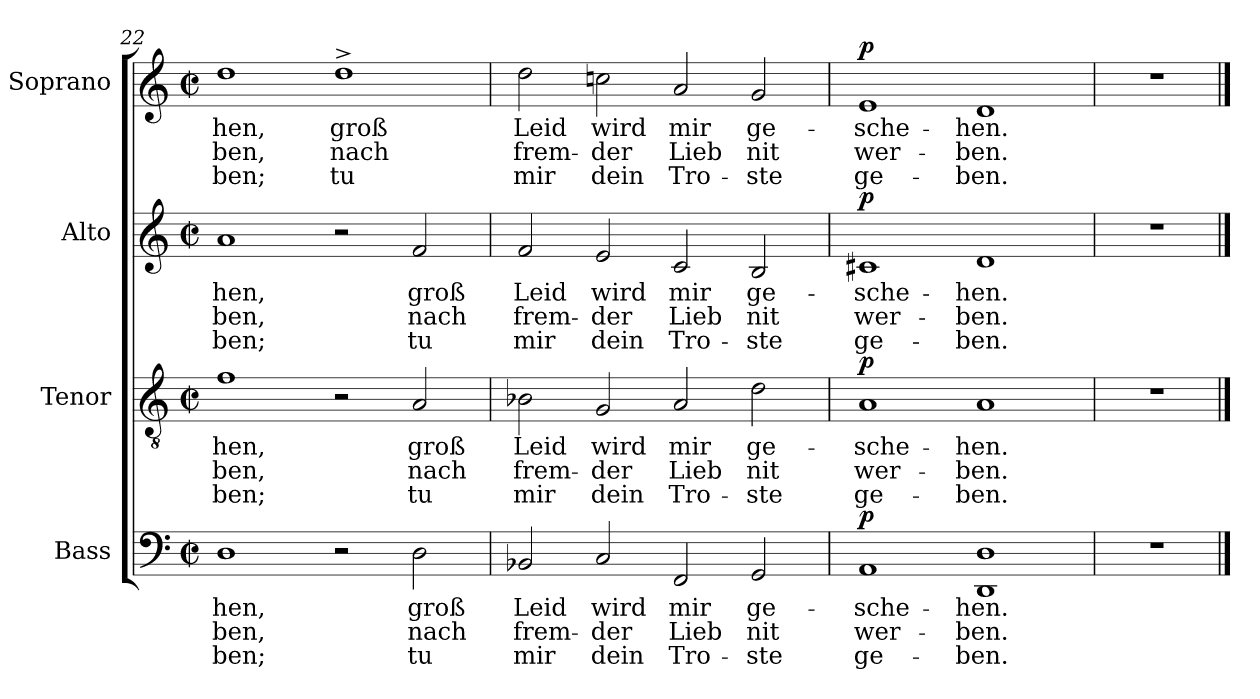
**kern	**text	**text	**text	**dynam	**kern	**text	**text	**text	**dynam	**kern	**text	**text	**text	**dynam	**kern	**text	**text	**text	**dynam
*part4	*part4	*part4	*part4	*part4	*part3	*part3	*part3	*part3	*part3	*part2	*part2	*part2	*part2	*part2	*part1	*part1	*part1	*part1	*part1
*staff4	*staff4	*staff4	*staff4	*staff4	*staff3	*staff3	*staff3	*staff3	*staff3	*staff2	*staff2	*staff2	*staff2	*staff2	*staff1	*staff1	*staff1	*staff1	*staff1
*I"Bass	*	*	*	*	*I"Tenor	*	*	*	*	*I"Alto	*	*	*	*	*I"Soprano	*	*	*	*
*	*	*	*	*	*	*	*	*	*	*	*	*	*	*	*I'Pno	*	*	*	*
!!LO:PB:g=z
*clefF4	*	*	*	*	*clefGv2	*	*	*	*	*clefG2	*	*	*	*	*clefG2	*	*	*	*
*k[]	*	*	*	*	*k[]	*	*	*	*	*k[]	*	*	*	*	*k[]	*	*	*	*
*C:	*	*	*	*	*C:	*	*	*	*	*C:	*	*	*	*	*C:	*	*	*	*
*M2/2	*	*	*	*	*M2/2	*	*	*	*	*M2/2	*	*	*	*	*M2/2	*	*	*	*
*met(c|)	*	*	*	*	*met(c|)	*	*	*	*	*met(c|)	*	*	*	*	*met(c|)	*	*	*	*
=22	=22	=22	=22	=22	=22	=22	=22	=22	=22	=22	=22	=22	=22	=22	=22	=22	=22	=22	=22
1D	-hen,	-ben,	-ben;	.	1f	-hen,	-ben,	-ben;	.	1a	-hen,	-ben,	-ben;	.	1dd	-hen,	-ben,	-ben;	.
2r	.	.	.	.	2r	.	.	.	.	2r	.	.	.	.	1dd^>	groß	nach	tu	.
2D\	groß	nach	tu	.	2A/	groß	nach	tu	.	2f/	groß	nach	tu	.	.	.	.	.	.
=23	=23	=23	=23	=23	=23	=23	=23	=23	=23	=23	=23	=23	=23	=23	=23	=23	=23	=23	=23
2BB-X/	Leid	frem-	mir	.	2B-X\	Leid	frem-	mir	.	2f/	Leid	frem-	mir	.	2dd\	Leid	frem-	mir	.
2C/	wird	-der	dein	.	2G/	wird	-der	dein	.	2e/	wird	-der	dein	.	2ccn\	wird	-der	dein	.
2FF/	mir	Lieb	Tro-	.	2A/	mir	Lieb	Tro-	.	2c/	mir	Lieb	Tro-	.	2a/	mir	Lieb	Tro-	.
2GG/	ge-	nit	-ste	.	2d\	ge-	nit	-ste	.	2B/	ge-	nit	-ste	.	2g/	ge-	nit	-ste	.
=24	=24	=24	=24	=24	=24	=24	=24	=24	=24	=24	=24	=24	=24	=24	=24	=24	=24	=24	=24
!	!	!	!	!LO:DY:a	!	!	!	!	!LO:DY:a	!	!	!	!	!LO:DY:a	!	!	!	!	!LO:DY:a
1AA	-sche-	wer-	ge-	p	1A	-sche-	wer-	ge-	p	1c#X	-sche-	wer-	ge-	p	1e	-sche-	wer-	ge-	p
1DD 1D	-hen.	-ben.	-ben.	.	1A	-hen.	-ben.	-ben.	.	1d	-hen.	-ben.	-ben.	.	1d	-hen.	-ben.	-ben.	.
=25	=25	=25	=25	=25	=25	=25	=25	=25	=25	=25	=25	=25	=25	=25	=25	=25	=25	=25	=25
1r	.	.	.	.	1r	.	.	.	.	1r	.	.	.	.	1r	.	.	.	.
==	==	==	==	==	==	==	==	==	==	==	==	==	==	==	==	==	==	==	==
*-	*-	*-	*-	*-	*-	*-	*-	*-	*-	*-	*-	*-	*-	*-	*-	*-	*-	*-	*-
